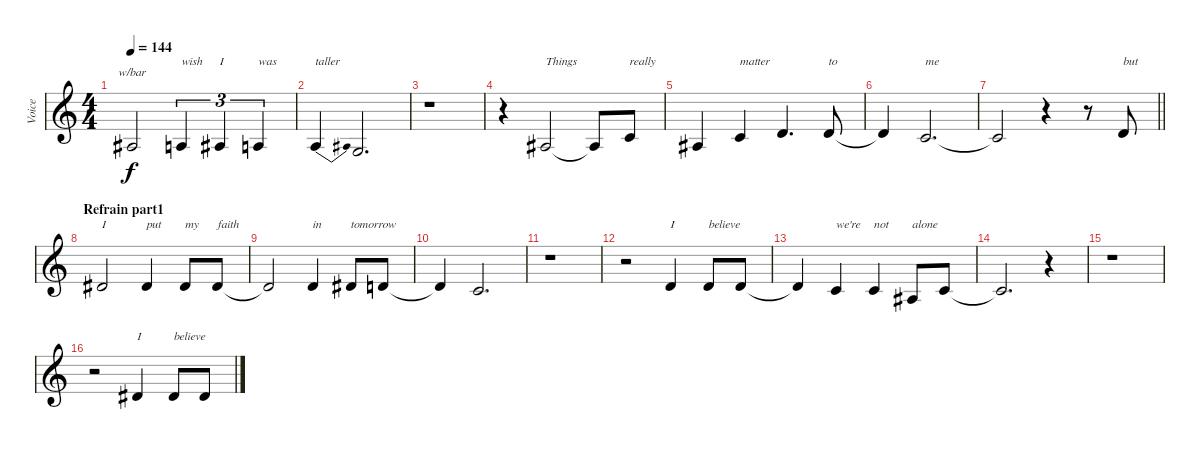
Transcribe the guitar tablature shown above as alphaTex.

\track ("Voice" "Voice") {instrument altosax}
\staff {score}
\tuning (E4 B3 G3 D3 A2 E2) {hide}
\ts (4 4)
\tempo 144
\clef g2
\ks c
3.3{t}.2{tbe (custom default 0 0 30 0 45 -2 60 -2) dy f} 2.3.4{tu (3 2) txt "wish"} 3.3.4{tu (3 2) txt "I"} 2.3.4{tu (3 2) txt "was"} |
2.3{be (bend 0 0 60 2)}.4{txt "taller"} 0.3.2{d} |
r.1 |
r.4 3.3.2{txt "Things"} 3.3{t}.8 5.3.8{txt "really"} |
3.3.4 5.3.4{txt "matter"} 7.3.4{d} 7.3.8{txt "to"} |
7.3{t}.4 5.3.2{d txt "me"} |
\barLineRight lightlight
5.3{t}.2 r.4 r.8 3.2.8{txt "but"} |
\section ("" "Refrain part1")
4.2.2{txt "I"} 4.2.4{txt "put"} 4.2.8{txt "my"} 4.2.8{txt "faith"} |
4.2{t}.2 3.2.4{txt "in"} 4.2.8{txt "tomorrow"} 3.2.8 |
3.2{t}.4 1.2.2{d} |
r.1 |
r.2 3.2.4{txt "I"} 3.2.8{txt "believe"} 3.2.8 |
3.2{t}.4 1.2.4{txt "we're"} 1.2.4{txt "not"} 3.3.8{txt "alone"} 1.2.8 |
1.2{t}.2{d} r.4 |
r.1 |
r.2 4.2.4{txt "I"} 4.2.8{txt "believe"} 4.2.8
